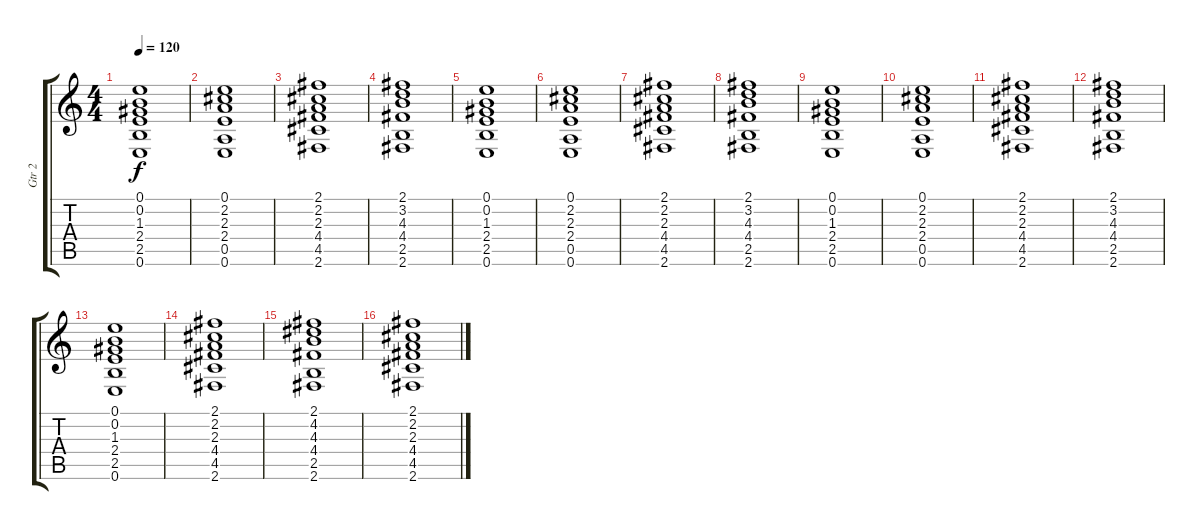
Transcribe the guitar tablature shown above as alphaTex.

\track ("Gtr 2" "Gtr 2") {instrument acousticguitarsteel}
\staff {score tabs}
\tuning (E4 B3 G3 D3 A2 E2) {hide}
\ts (4 4)
\tempo 120
\clef g2
\ks c
(0.1 0.2 1.3 2.4 2.5 0.6).1{dy f} |
(0.1 2.2 2.3 2.4 0.5 0.6).1 |
(2.1 2.2 2.3 4.4 4.5 2.6).1 |
(2.1 3.2 4.3 4.4 2.5 2.6).1 |
(0.1 0.2 1.3 2.4 2.5 0.6).1 |
(0.1 2.2 2.3 2.4 0.5 0.6).1 |
(2.1 2.2 2.3 4.4 4.5 2.6).1 |
(2.1 3.2 4.3 4.4 2.5 2.6).1 |
(0.1 0.2 1.3 2.4 2.5 0.6).1 |
(0.1 2.2 2.3 2.4 0.5 0.6).1 |
(2.1 2.2 2.3 4.4 4.5 2.6).1 |
(2.1 3.2 4.3 4.4 2.5 2.6).1 |
(0.1 0.2 1.3 2.4 2.5 0.6).1 |
(2.1 2.2 2.3 4.4 4.5 2.6).1 |
(2.1 4.2 4.3 4.4 2.5 2.6).1 |
(2.1 2.2 2.3 4.4 4.5 2.6).1
